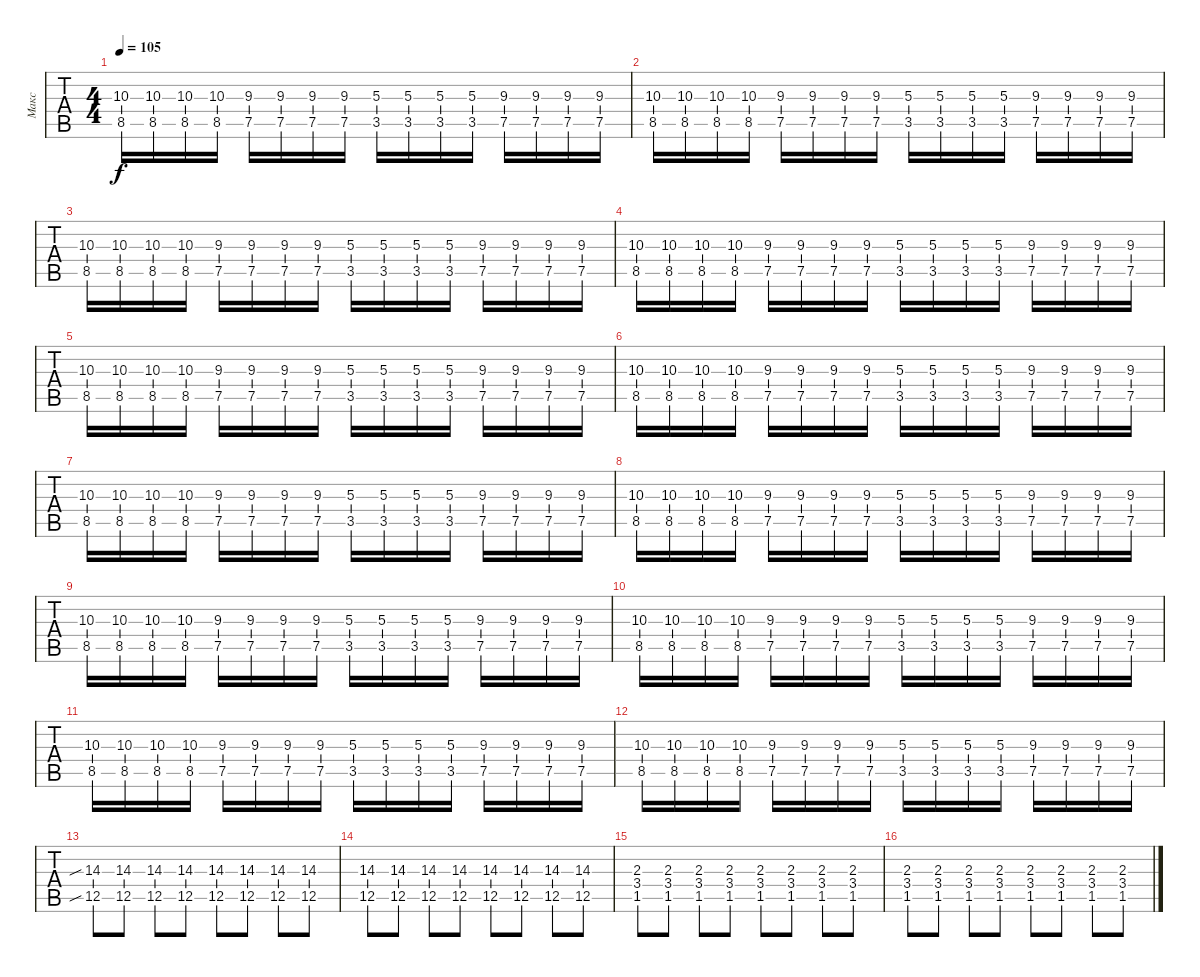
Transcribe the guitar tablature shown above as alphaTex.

\track ("Макс" "Макс") {instrument distortionguitar}
\staff {tabs}
\tuning (Eb4 Bb3 Gb3 Db3 Ab2 Db2) {hide}
\ts (4 4)
\tempo 105
\clef g2
\ks c
(10.3 8.5).16{dy f} (10.3 8.5).16 (10.3 8.5).16 (10.3 8.5).16 (9.3 7.5).16 (9.3 7.5).16 (9.3 7.5).16 (9.3 7.5).16 (5.3 3.5).16 (5.3 3.5).16 (5.3 3.5).16 (5.3 3.5).16 (9.3 7.5).16 (9.3 7.5).16 (9.3 7.5).16 (9.3 7.5).16 |
(10.3 8.5).16 (10.3 8.5).16 (10.3 8.5).16 (10.3 8.5).16 (9.3 7.5).16 (9.3 7.5).16 (9.3 7.5).16 (9.3 7.5).16 (5.3 3.5).16 (5.3 3.5).16 (5.3 3.5).16 (5.3 3.5).16 (9.3 7.5).16 (9.3 7.5).16 (9.3 7.5).16 (9.3 7.5).16 |
(10.3 8.5).16 (10.3 8.5).16 (10.3 8.5).16 (10.3 8.5).16 (9.3 7.5).16 (9.3 7.5).16 (9.3 7.5).16 (9.3 7.5).16 (5.3 3.5).16 (5.3 3.5).16 (5.3 3.5).16 (5.3 3.5).16 (9.3 7.5).16 (9.3 7.5).16 (9.3 7.5).16 (9.3 7.5).16 |
(10.3 8.5).16 (10.3 8.5).16 (10.3 8.5).16 (10.3 8.5).16 (9.3 7.5).16 (9.3 7.5).16 (9.3 7.5).16 (9.3 7.5).16 (5.3 3.5).16 (5.3 3.5).16 (5.3 3.5).16 (5.3 3.5).16 (9.3 7.5).16 (9.3 7.5).16 (9.3 7.5).16 (9.3 7.5).16 |
(10.3 8.5).16 (10.3 8.5).16 (10.3 8.5).16 (10.3 8.5).16 (9.3 7.5).16 (9.3 7.5).16 (9.3 7.5).16 (9.3 7.5).16 (5.3 3.5).16 (5.3 3.5).16 (5.3 3.5).16 (5.3 3.5).16 (9.3 7.5).16 (9.3 7.5).16 (9.3 7.5).16 (9.3 7.5).16 |
(10.3 8.5).16 (10.3 8.5).16 (10.3 8.5).16 (10.3 8.5).16 (9.3 7.5).16 (9.3 7.5).16 (9.3 7.5).16 (9.3 7.5).16 (5.3 3.5).16 (5.3 3.5).16 (5.3 3.5).16 (5.3 3.5).16 (9.3 7.5).16 (9.3 7.5).16 (9.3 7.5).16 (9.3 7.5).16 |
(10.3 8.5).16 (10.3 8.5).16 (10.3 8.5).16 (10.3 8.5).16 (9.3 7.5).16 (9.3 7.5).16 (9.3 7.5).16 (9.3 7.5).16 (5.3 3.5).16 (5.3 3.5).16 (5.3 3.5).16 (5.3 3.5).16 (9.3 7.5).16 (9.3 7.5).16 (9.3 7.5).16 (9.3 7.5).16 |
(10.3 8.5).16 (10.3 8.5).16 (10.3 8.5).16 (10.3 8.5).16 (9.3 7.5).16 (9.3 7.5).16 (9.3 7.5).16 (9.3 7.5).16 (5.3 3.5).16 (5.3 3.5).16 (5.3 3.5).16 (5.3 3.5).16 (9.3 7.5).16 (9.3 7.5).16 (9.3 7.5).16 (9.3 7.5).16 |
(10.3 8.5).16 (10.3 8.5).16 (10.3 8.5).16 (10.3 8.5).16 (9.3 7.5).16 (9.3 7.5).16 (9.3 7.5).16 (9.3 7.5).16 (5.3 3.5).16 (5.3 3.5).16 (5.3 3.5).16 (5.3 3.5).16 (9.3 7.5).16 (9.3 7.5).16 (9.3 7.5).16 (9.3 7.5).16 |
(10.3 8.5).16 (10.3 8.5).16 (10.3 8.5).16 (10.3 8.5).16 (9.3 7.5).16 (9.3 7.5).16 (9.3 7.5).16 (9.3 7.5).16 (5.3 3.5).16 (5.3 3.5).16 (5.3 3.5).16 (5.3 3.5).16 (9.3 7.5).16 (9.3 7.5).16 (9.3 7.5).16 (9.3 7.5).16 |
(10.3 8.5).16 (10.3 8.5).16 (10.3 8.5).16 (10.3 8.5).16 (9.3 7.5).16 (9.3 7.5).16 (9.3 7.5).16 (9.3 7.5).16 (5.3 3.5).16 (5.3 3.5).16 (5.3 3.5).16 (5.3 3.5).16 (9.3 7.5).16 (9.3 7.5).16 (9.3 7.5).16 (9.3 7.5).16 |
(10.3 8.5).16 (10.3 8.5).16 (10.3 8.5).16 (10.3 8.5).16 (9.3 7.5).16 (9.3 7.5).16 (9.3 7.5).16 (9.3 7.5).16 (5.3 3.5).16 (5.3 3.5).16 (5.3 3.5).16 (5.3 3.5).16 (9.3 7.5).16 (9.3 7.5).16 (9.3 7.5).16 (9.3 7.5).16 |
(14.3{sib} 12.5{sib}).8{instrument overdrivenguitar} (14.3 12.5).8 (14.3 12.5).8 (14.3 12.5).8 (14.3 12.5).8 (14.3 12.5).8 (14.3 12.5).8 (14.3 12.5).8 |
(14.3 12.5).8 (14.3 12.5).8 (14.3 12.5).8 (14.3 12.5).8 (14.3 12.5).8 (14.3 12.5).8 (14.3 12.5).8 (14.3 12.5).8 |
(2.3 3.4 1.5).8 (2.3 3.4 1.5).8 (2.3 3.4 1.5).8 (2.3 3.4 1.5).8 (2.3 3.4 1.5).8 (2.3 3.4 1.5).8 (2.3 3.4 1.5).8 (2.3 3.4 1.5).8 |
(2.3 3.4 1.5).8 (2.3 3.4 1.5).8 (2.3 3.4 1.5).8 (2.3 3.4 1.5).8 (2.3 3.4 1.5).8 (2.3 3.4 1.5).8 (2.3 3.4 1.5).8 (2.3 3.4 1.5).8
